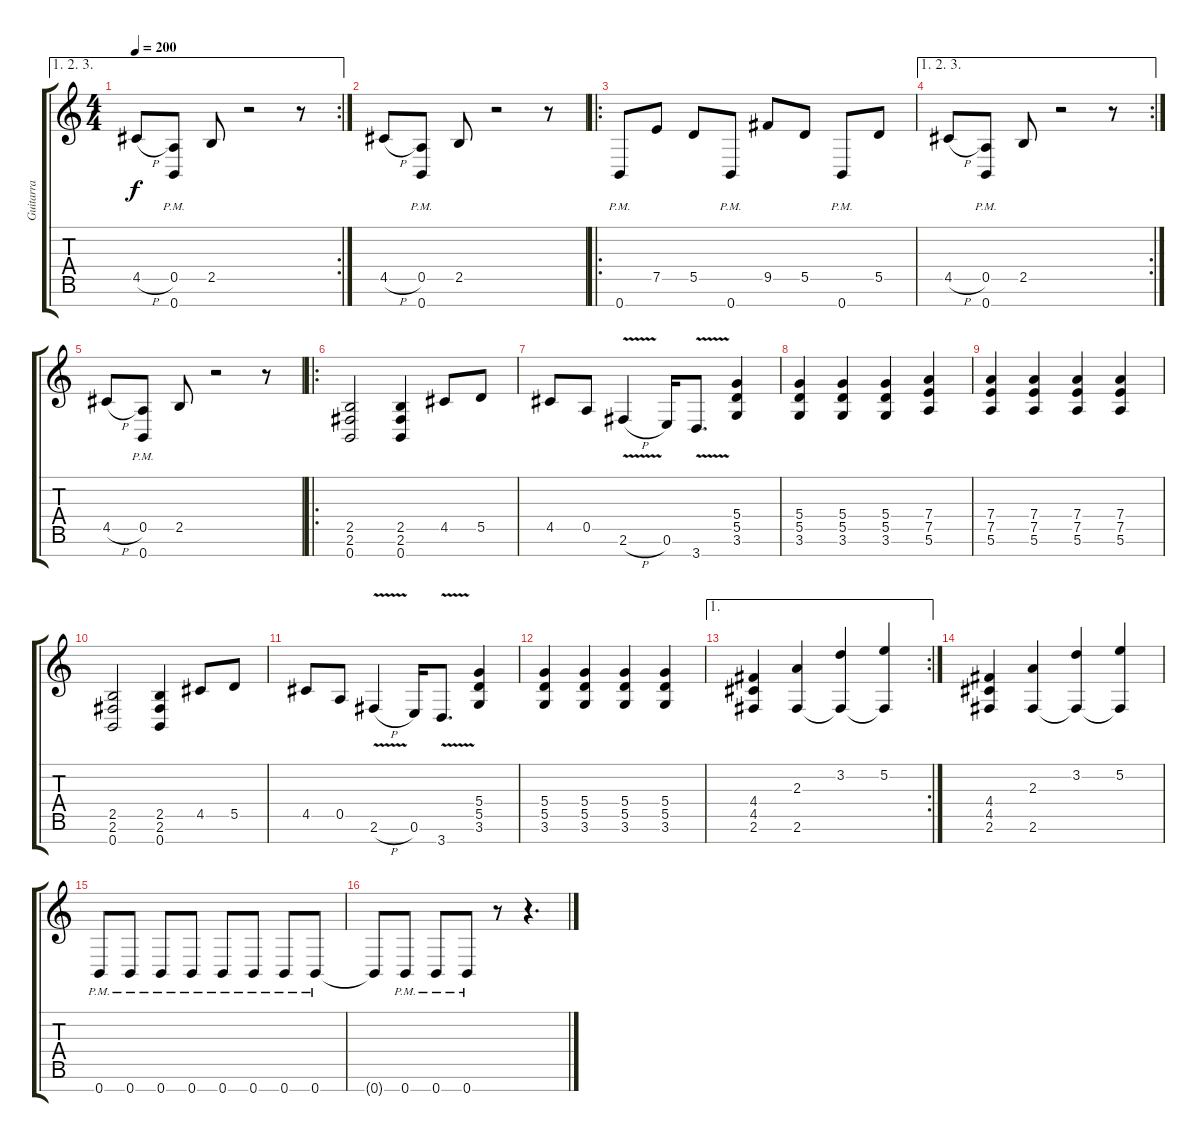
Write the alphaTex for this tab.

\track ("Guitarra" "Guitarra") {instrument distortionguitar}
\staff {score tabs}
\tuning (E4 B3 G3 D3 A2 E2 B1) {hide}
\ae (1 2 3)
\rc 2
\ts (4 4)
\tempo 200
\clef g2
\ks c
4.5{h}.8{dy f} (0.5 0.7{pm}).8 2.5.8 r.2 r.8 |
4.5{h}.8 (0.5 0.7{pm}).8 2.5.8 r.2 r.8 |
\ro
0.7{pm}.8 7.5.8 5.5.8 0.7{pm}.8 9.5.8 5.5.8 0.7{pm}.8 5.5.8 |
\ae (1 2 3)
\rc 2
4.5{h}.8 (0.5 0.7{pm}).8 2.5.8 r.2 r.8 |
4.5{h}.8 (0.5 0.7{pm}).8 2.5.8 r.2 r.8 |
\ro
(2.5 2.6 0.7).2 (2.5 2.6 0.7).4 4.5.8 5.5.8 |
4.5.8 0.5.8 2.6{v h}.4 0.6.16 3.7{v}.8{d} (5.4 5.5 3.6).4 |
(5.4 5.5 3.6).4 (5.4 5.5 3.6).4 (5.4 5.5 3.6).4 (7.4 7.5 5.6).4 |
(7.4 7.5 5.6).4 (7.4 7.5 5.6).4 (7.4 7.5 5.6).4 (7.4 7.5 5.6).4 |
(2.5 2.6 0.7).2 (2.5 2.6 0.7).4 4.5.8 5.5.8 |
4.5.8 0.5.8 2.6{v h}.4 0.6.16 3.7{v}.8{d} (5.4 5.5 3.6).4 |
(5.4 5.5 3.6).4 (5.4 5.5 3.6).4 (5.4 5.5 3.6).4 (5.4 5.5 3.6).4 |
\ae 1
\rc 2
(4.4 4.5 2.6).4 (2.3 2.6).4 (3.2 2.6{t}).4 (5.2 2.6{t}).4 |
(4.4 4.5 2.6).4 (2.3 2.6).4 (3.2 2.6{t}).4 (5.2 2.6{t}).4 |
0.7{pm}.8 0.7{pm}.8 0.7{pm}.8 0.7{pm}.8 0.7{pm}.8 0.7{pm}.8 0.7{pm}.8 0.7{pm}.8 |
0.7{t}.8 0.7{pm}.8 0.7{pm}.8 0.7{pm}.8 r.8 r.4{d}
